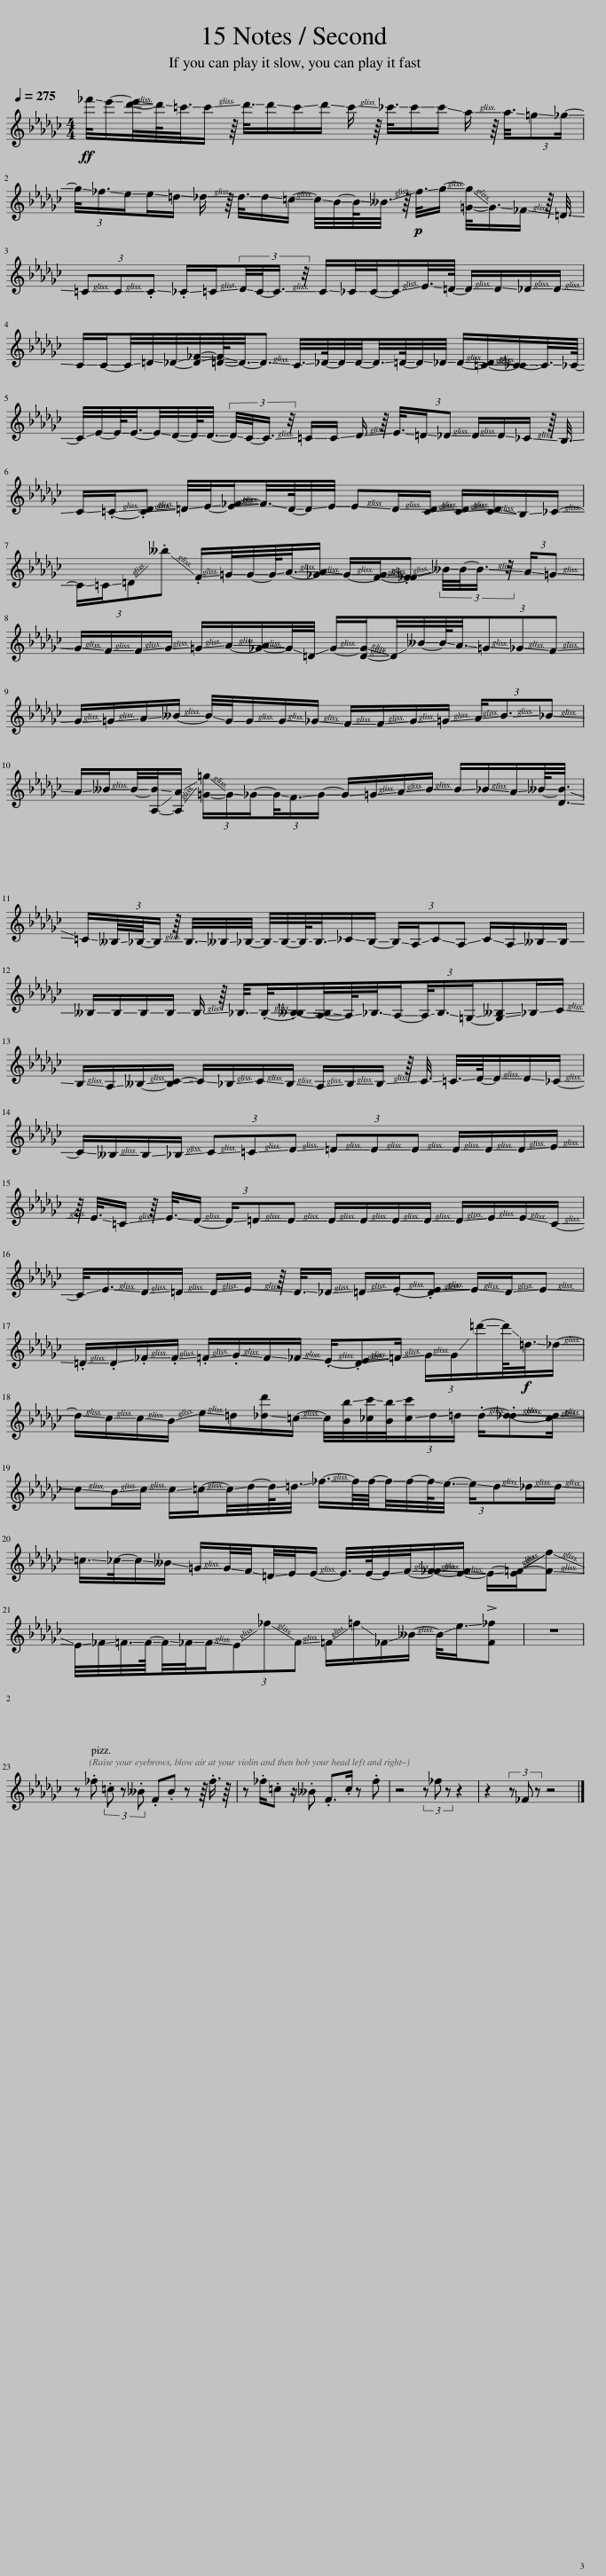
X:1
L:1/8
Q:1/4=275
M:4/4
I:linebreak $
K:Gb
V:1 treble
V:1
!ff! !-(!_f'/4!-(!e'/-!-(![d'-e']/4!-(!d'/4<!-(!=c'/4!-(!c'/ z/8 !-(!d'3/8!-(!d'/!-(!c'/!-(!d'/ !-(!c'/ z/8 !-(!_c'3/8!-(!c'/!-(!c'/ !-(!a/ z/8 !-(!a3/8(3:2:2!-(!=g!-(!_g/- |$ (3!-(!g/4!-(!_f3/4!-(!e/!-(!e/!-(!=d/ !-(!_d/ z/8 !-(!d3/8!-(!d/!-(!=c/- !-(!c/4!-(!B/4-!-(!B/4<!-(!__B/4 z/8!p! !-(!f3/8!-(!g/- !-(![=G-g]/<!-(!G/!-(!_F/ z/8 !-(!=D3/8 |$ (3!-(!=C!-(!C!-(!.C !-(!._C/!-(!=C/(3:2:4!-(!D/4!-(!C/4-!-(!C3/4 z/4 !-(!C/!-(!_C/4!-(!C/4-!-(!C/!-(!E/4>!-(!=D/4- !-(!D/!-(!D/!-(!_D/!-(!D/ |$ !-(!C/!-(!C/-!-(!C/4!-(!=D/4!-(!_D/4-!-(![D_F-]/4!-(![=D-F]/4<!-(!D/4-!-(!D3/2 !-(!C/4>!-(!_D/4-!-(!D/4!-(!D/4-!-(!D/4>!-(!=D/4-!-(!D/4!-(!_D/4 !-(!D/-!-(![=C-D]/!-(![_C-C]/!-(!C/4>!-(!_C/4- |$ !-(!C/4!-(!E/4-!-(!E/4<!-(!E/4-!-(!E/4!-(!D/4-!-(!D/4<!-(!D/4- (3:2:4!-(!D/4!-(!C/4-!-(!C3/4 z/4 !-(!=C/!-(!C/ !-(!D/ z/8 !-(!E3/8(3:2:2!-(!=D/!-(!_D !-(!D/!-(!D/!-(!_C/ z/8 !-(!B,3/8 |$ %5
 !-(!C/!-(!.=C/-!-(!.[CD] !-(!=D/4!-(!E/4-!-(![E_F-]/!-(!F/4>!-(!D/4-!-(!D/4!-(!E/4 !-(!E!-(!D/!-(![CD]/ !-(![CD]/!-(![CD]/!-(!B,/!-(!_C/- |$ (3:2:4!-(!C/!-(!=C/!-(!=D!-(!.__b !-(!.F/!-(!=G/4!-(!G/4-!-(!G/4<!-(!A/4-!-(![_GA]/ !-(!G/-!-(![F-G]/!-(!.[_FF] (3:2:4!-(!__B/4!-(!B/4-!-(!B3/4 z/4 (3:2:2!-(!A/!-(!=G |$ !-(!G/!-(!F/!-(!F/!-(!G/ !-(!=G/!-(!A/-!-(![_G-A]/!-(!G/4!-(!=D/4 !-(!G/-!-(![D-G]/!-(!D/4!-(!__B/4-!-(!B/4<!-(!A/4(3!-(!=G!-(!_G!-(!F |$ !-(!G/!-(!=G/!-(!A/!-(!__B/- !-(!B/4!-(!G/4!-(!G/!-(!G/!-(!_G/ !-(!F/!-(!F/!-(!G/!-(!=G/ (3!-(!A/!-(!B3/2!-(!_B |$ !-(!A/!-(!__B/!-(!B/4-!-(![A,-B]/4!-(![A,A]/ (3!-(![=G-=g]/!-(!G/!-(!_G/-(3!-(!G/4!-(!F3/4!-(!G/- !-(!G/!-(!=G/!-(!A/!-(!B/ !-(!B/!-(!_B/!-(!A/!-(!__B/4-<!-(![DB]/4 |$ %10
 !-(!=C/(3!-(!__B,/8!-(!_B,/8-!-(!B,/ z/8 !-(!B,3/8!-(!__B,/4!-(!_B,/4- !-(!B,/4!-(!B,/4-!-(!B,/4<!-(!B,/4!-(!_C/!-(!B,/- (3:2:4!-(!B,/!-(!A,/!-(!C!-(!A, !-(!C/!-(!A,/!-(!__B,/!-(!B,/ |$ !-(!__B,/!-(!B,/!-(!B,/!-(!B,/ !-(!B,/ z/8 !-(!_B,3/8!-(!.B,/4-!-(!.[__B,-B,]/!-(![A,-B,]/4!-(!A,/4<!-(!_B,/4!-(!A,/-(3!-(!A,/4!-(!B,3/4!-(!=G,/-!-(![G,__B,]!-(!_B,/!-(!C/ |$ !-(!B,/!-(!A,/!-(!__B,/-!-(![B,C-]/ !-(!C/!-(!_B,/!-(!C/!-(!B,/ !-(!A,/!-(!B,/!-(!B,/ z/8 !-(!C3/8 !-(!=C/4>!-(!D/4-!-(!D/!-(!D/!-(!_C/- |$ !-(!C/!-(!__B,/!-(!B,/!-(!_B,/ (3!-(!C!-(!=C!-(!D (3!-(!=D!-(!D!-(!D !-(!D/!-(!D/!-(!D/!-(!E/ |$ z/8 !-(!E3/8!-(!=C/ z/8 !-(!E3/8!-(!D/- (3:2:2!-(!D/!-(!=D!-(!D !-(!D/!-(!D/!-(!D/!-(!D/ !-(!D/!-(!E/!-(!E/!-(!C/- |$ %15
 !-(!C/<!-(!E/!-(!D/!-(!=D/ !-(!D/!-(!E/ z/8 !-(!D3/8!-(!_D/ !-(!=D/!-(!.E/-!-(!.[DE] !-(!E/!-(!D/!-(!E |$ !-(!.=D/!-(!.D/!-(!._F/!-(!.F/ !-(!.=F/!-(!.G/!-(!F/!-(!_F/ !-(!.E/-!-(!.[DE]!-(!=F/ (3!-(!G/!-(!G/!-(!=d'/-!-(!d'/4<!f!!-(!=d/4!-(!_d/- |$ !-(!d/!-(!c/!-(!c/!-(!B/ !-(!e/!-)!=d/!-(![_dd']/!-(!=c/- !-)!c/4!-(![Bb]/4!-(![_cc']/4!-(![Bb]/4(3!-(!!-)![cc']/!-(!d/!-(!=d/ !-(!.d/-!-(!.[_d-d]!-(![cd]/ |$ !-(!c!-(!B/!-(!c/ !-(!c/!-(!=c/-!-(!c/4!-(!d/4-!-(!d/4<!-(!=d/4 !-(!_f3/4-!-(!f/8!-(!f/8-!-(!f/4!-(!f/4-!-(!f/4<!-(!e/4- (3:2:2!-(!e/!-(!d!-(!_d/!-(!d/ |$ !-(!=c/>!-(!_c/-!-(!c/!-(!__B/ !-(!=G/!-(!G/4!-(!F/4!-(!=D/4!-(!E/4!-(!E/- !-(!E/4>!-(!E/4-!-(!E/4!-(!F/4-!-(![_F-F]/!-(![E-F]/ !-(!E/-!-(![E=F-]/!-(![Ff] |$ %20
 !-(!E/4!-(!_F/4!-(!=F/4>!-(!F/4-!-(!F/4!-(!_F/4!-(!F/(3!-(!E!-(!_f!-(!F !-(!=F/!-(!=f/!-(!_F/!-(!__B/- !-(!B/<!-(!e/!>!!-)![F_f] | z8 |$ z ._f (3.=c z .__B .F.B z z/8 .f3/4 z/8 | z ._f/.=c z/ .__B .F>.c z .f | z4 (3z _f z z2 | %25
 z2 (3z _F z z4 |] %26
